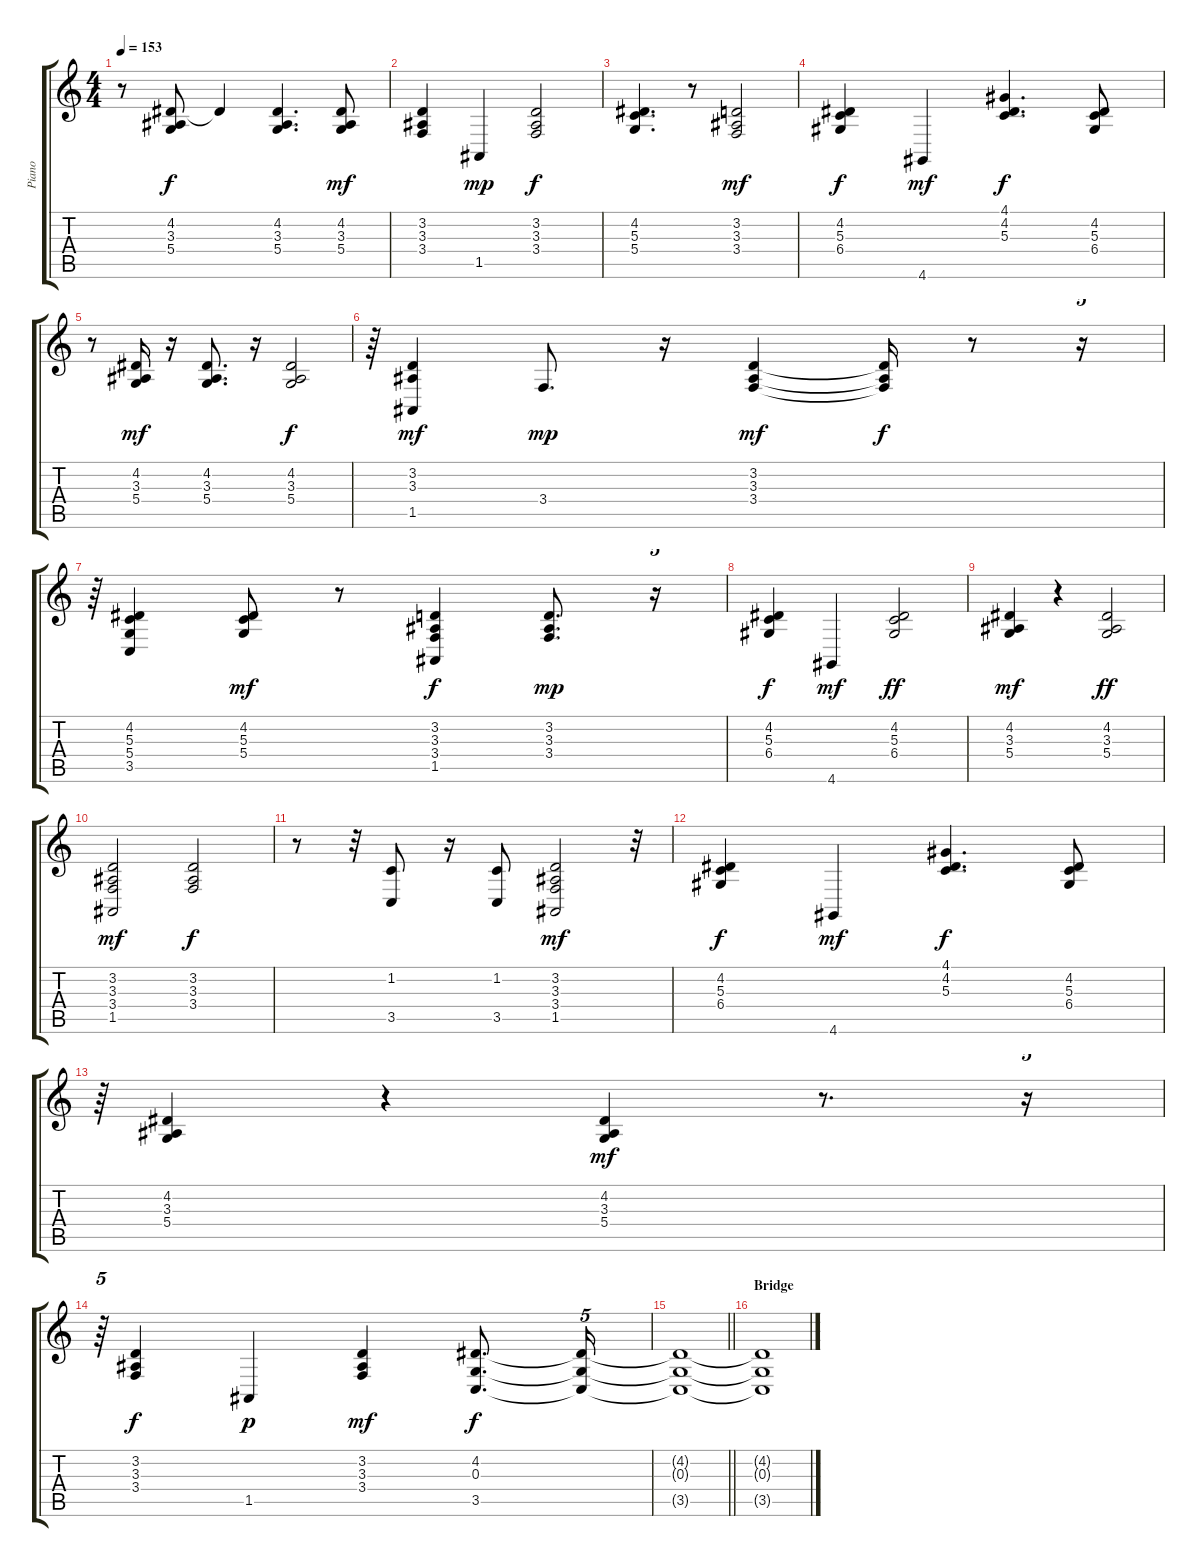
\track ("Piano" "Piano") {instrument brightacousticpiano}
\staff {score tabs}
\tuning (E4 B3 G3 D3 A2 E2) {hide}
\ts (4 4)
\tempo 153
\clef g2
\ks c
r.8{dy ff} (4.2 3.3 5.4).8{dy f} 4.2{t}.4 (4.2 3.3 5.4).4{d} (4.2 3.3 5.4).8{dy mf} |
(3.2 3.3 3.4).4 1.5.4{dy mp} (3.2 3.3 3.4).2{dy f} |
(4.2 5.3 5.4).4{d} r.8 (3.2 3.3 3.4).2{dy mf} |
(4.2 5.3 6.4).4{dy f} 4.6.4{dy mf} (4.1 4.2 5.3).4{d dy f} (4.2 5.3 6.4).8 |
r.8 (4.2 3.3 5.4).16{dy mf} r.16 (4.2 3.3 5.4).8{d} r.16 (4.2 3.3 5.4).2{dy f} |
r.64{tu (5 4)} (3.2 3.3 1.5).4{dy mf} 3.4.8{d dy mp} r.16 (3.2 3.3 3.4).4{dy mf} (3.2{t} 3.3{t} 3.4{t}).16{dy f} r.8 r.16{tu (5 4)} |
r.64{tu (5 4)} (4.2 5.3 5.4 3.5).4 (4.2 5.3 5.4).8{dy mf} r.8 (3.2 3.3 3.4 1.5).4{dy f} (3.2 3.3 3.4).8{d dy mp} r.16{tu (5 4)} |
(4.2 5.3 6.4).4{dy f} 4.6.4{dy mf} (4.2 5.3 6.4).2{dy ff} |
(4.2 3.3 5.4).4{dy mf} r.4 (4.2 3.3 5.4).2{dy ff} |
(3.2 3.3 3.4 1.5).2{dy mf} (3.2 3.3 3.4).2{dy f} |
r.8 r.32 (1.2 3.5).8 r.16 (1.2 3.5).8 (3.2 3.3 3.4 1.5).2{dy mf} r.32 |
(4.2 5.3 6.4).4{dy f} 4.6.4{dy mf} (4.1 4.2 5.3).4{d dy f} (4.2 5.3 6.4).8 |
r.64{tu (5 4)} (4.2 3.3 5.4).4 r.4 (4.2 3.3 5.4).4{dy mf} r.8{d} r.16{tu (5 4)} |
r.64{tu (5 4)} (3.2 3.3 3.4).4{dy f} 1.5.4{dy p} (3.2 3.3 3.4).4{dy mf} (4.2 0.3 3.5).8{d dy f} (4.2{t} 0.3{t} 3.5{t}).16{tu (5 4)} |
\barLineRight lightlight
(4.2{t} 0.3{t} 3.5{t}).1 |
\section ("" "Bridge")
(4.2{t} 0.3{t} 3.5{t}).1
